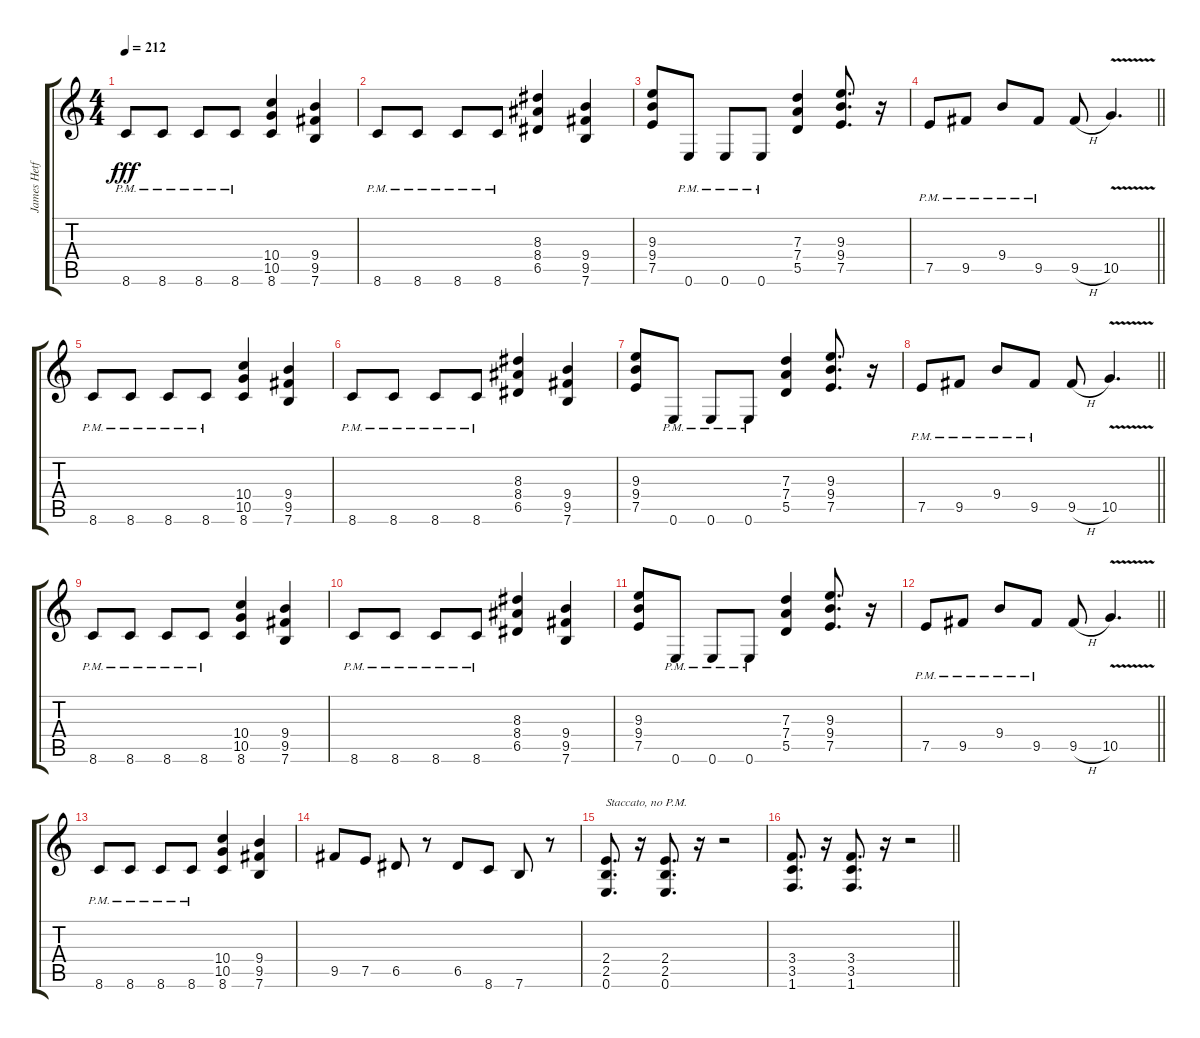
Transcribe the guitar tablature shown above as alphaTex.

\track ("James Hetfield" "James Hetf") {instrument distortionguitar}
\staff {score tabs}
\tuning (E4 B3 G3 D3 A2 E2) {hide}
\ts (4 4)
\tempo 212
\clef g2
\ks c
8.6{pm}.8{dy fff} 8.6{pm}.8 8.6{pm}.8 8.6{pm}.8 (10.4 10.5 8.6).4 (9.4 9.5 7.6).4 |
8.6{pm}.8 8.6{pm}.8 8.6{pm}.8 8.6{pm}.8 (8.3 8.4 6.5).4 (9.4 9.5 7.6).4 |
(9.3 9.4 7.5).8 0.6{pm}.8 0.6{pm}.8 0.6{pm}.8 (7.3 7.4 5.5).4 (9.3 9.4 7.5).8{d} r.16 |
\barLineRight lightlight
7.5{pm}.8 9.5{pm}.8 9.4{pm}.8 9.5{pm}.8 9.5{h}.8 10.5{v}.4{d} |
8.6{pm}.8 8.6{pm}.8 8.6{pm}.8 8.6{pm}.8 (10.4 10.5 8.6).4 (9.4 9.5 7.6).4 |
8.6{pm}.8 8.6{pm}.8 8.6{pm}.8 8.6{pm}.8 (8.3 8.4 6.5).4 (9.4 9.5 7.6).4 |
(9.3 9.4 7.5).8 0.6{pm}.8 0.6{pm}.8 0.6{pm}.8 (7.3 7.4 5.5).4 (9.3 9.4 7.5).8{d} r.16 |
\barLineRight lightlight
7.5{pm}.8 9.5{pm}.8 9.4{pm}.8 9.5{pm}.8 9.5{h}.8 10.5{v}.4{d} |
8.6{pm}.8 8.6{pm}.8 8.6{pm}.8 8.6{pm}.8 (10.4 10.5 8.6).4 (9.4 9.5 7.6).4 |
8.6{pm}.8 8.6{pm}.8 8.6{pm}.8 8.6{pm}.8 (8.3 8.4 6.5).4 (9.4 9.5 7.6).4 |
(9.3 9.4 7.5).8 0.6{pm}.8 0.6{pm}.8 0.6{pm}.8 (7.3 7.4 5.5).4 (9.3 9.4 7.5).8{d} r.16 |
\barLineRight lightlight
7.5{pm}.8 9.5{pm}.8 9.4{pm}.8 9.5{pm}.8 9.5{h}.8 10.5{v}.4{d} |
8.6{pm}.8 8.6{pm}.8 8.6{pm}.8 8.6{pm}.8 (10.4 10.5 8.6).4 (9.4 9.5 7.6).4 |
9.5.8 7.5.8 6.5.8 r.8 6.5.8 8.6.8 7.6.8 r.8 |
(2.4 2.5 0.6).8{d txt "Staccato, no P.M."} r.16 (2.4 2.5 0.6).8{d} r.16 r.2 |
\barLineRight lightlight
(3.4 3.5 1.6).8{d} r.16 (3.4 3.5 1.6).8{d} r.16 r.2
